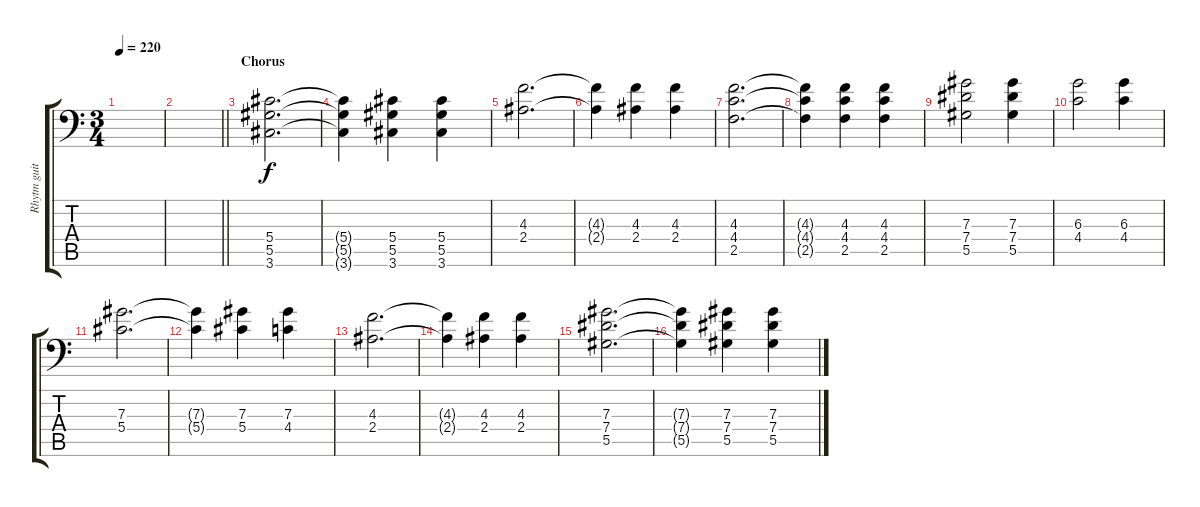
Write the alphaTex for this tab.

\track ("Rhytm guitar" "Rhytm guit") {instrument distortionguitar}
\staff {score tabs}
\tuning (Bb3 F3 Db3 Ab2 Eb2 Bb1) {hide}
\ts (3 4)
\tempo 220
\clef f4
\ks c
|
\barLineRight lightlight
|
\section ("" "Chorus")
(5.4 5.5 3.6).2{d} |
(5.4{t} 5.5{t} 3.6{t}).4 (5.4 5.5 3.6).4 (5.4 5.5 3.6).4 |
(4.3 2.4).2{d} |
(4.3{t} 2.4{t}).4 (4.3 2.4).4 (4.3 2.4).4 |
(4.3 4.4 2.5).2{d} |
(4.3{t} 4.4{t} 2.5{t}).4 (4.3 4.4 2.5).4 (4.3 4.4 2.5).4 |
(7.3 7.4 5.5).2 (7.3 7.4 5.5).4 |
(6.3 4.4).2 (6.3 4.4).4 |
(7.3 5.4).2{d} |
(7.3{t} 5.4{t}).4 (7.3 5.4).4 (7.3 4.4).4 |
(4.3 2.4).2{d} |
(4.3{t} 2.4{t}).4 (4.3 2.4).4 (4.3 2.4).4 |
(7.3 7.4 5.5).2{d} |
(7.3{t} 7.4{t} 5.5{t}).4 (7.3 7.4 5.5).4 (7.3 7.4 5.5).4
